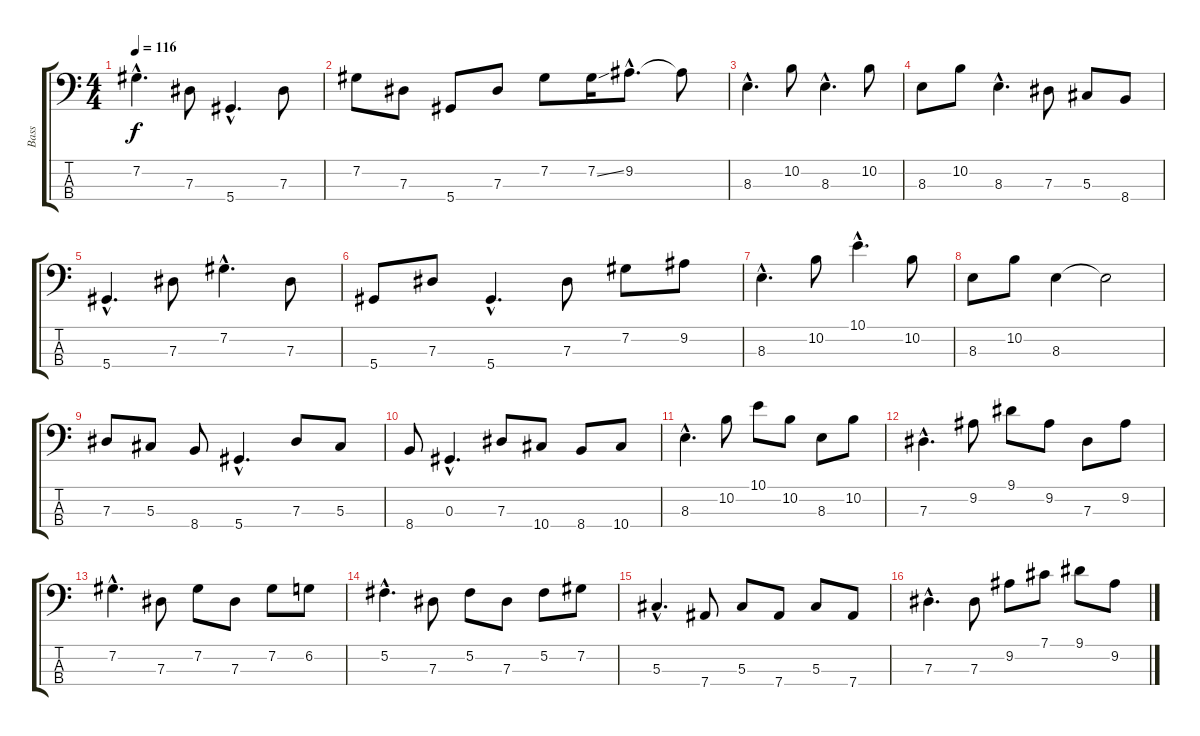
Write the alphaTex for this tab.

\track ("Bass" "Bass") {instrument electricbassfinger}
\staff {score tabs}
\tuning (Gb2 Db2 Ab1 Eb1) {hide}
\ts (4 4)
\tempo 116
\clef f4
\ks c
7.2{hac}.4{d dy f} 7.3.8 5.4{hac}.4{d} 7.3.8 |
7.2.8 7.3.8 5.4.8 7.3.8 7.2.8 7.2{ss}.16 9.2{hac}.8{d} 9.2{t}.8 |
8.3{hac}.4{d} 10.2.8 8.3{hac}.4{d} 10.2.8 |
8.3.8 10.2.8 8.3{hac}.4{d} 7.3.8 5.3.8 8.4.8 |
5.4{hac}.4{d} 7.3.8 7.2{hac}.4{d} 7.3.8 |
5.4.8 7.3.8 5.4{hac}.4{d} 7.3.8 7.2.8 9.2.8 |
8.3{hac}.4{d} 10.2.8 10.1{hac}.4{d} 10.2.8 |
8.3.8 10.2.8 8.3.4 8.3{t}.2 |
7.3.8 5.3.8 8.4.8 5.4{hac}.4{d} 7.3.8 5.3.8 |
8.4.8 0.3{hac}.4{d} 7.3.8 10.4.8 8.4.8 10.4.8 |
8.3{hac}.4{d} 10.2.8 10.1.8 10.2.8 8.3.8 10.2.8 |
7.3{hac}.4{d} 9.2.8 9.1.8 9.2.8 7.3.8 9.2.8 |
7.2{hac}.4{d} 7.3.8 7.2.8 7.3.8 7.2.8 6.2.8 |
5.2{hac}.4{d} 7.3.8 5.2.8 7.3.8 5.2.8 7.2.8 |
5.3{hac}.4{d} 7.4.8 5.3.8 7.4.8 5.3.8 7.4.8 |
7.3{hac}.4{d} 7.3.8 9.2.8 7.1.8 9.1.8 9.2.8
